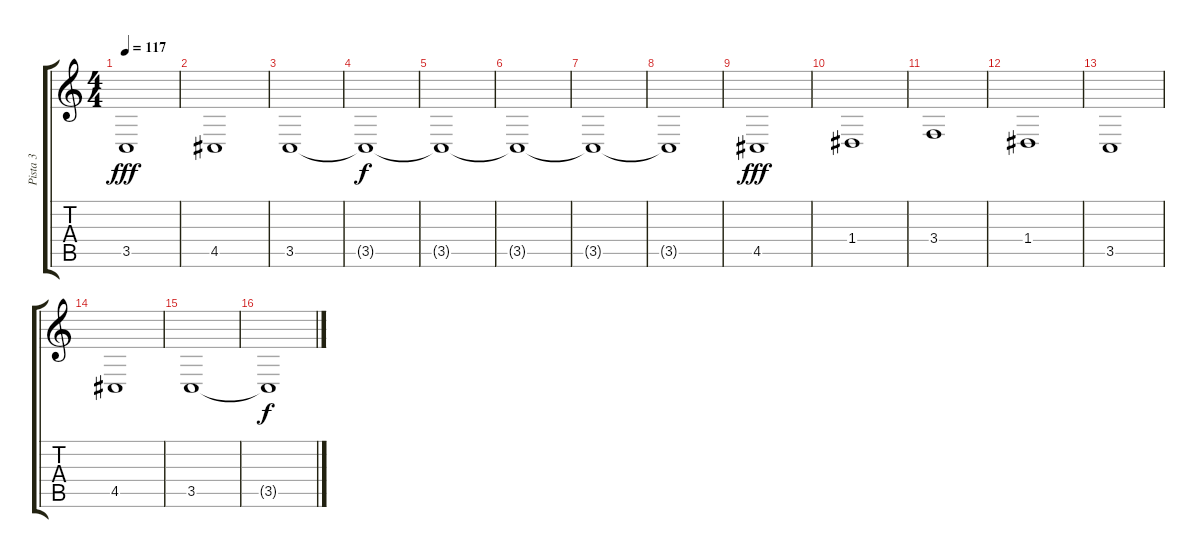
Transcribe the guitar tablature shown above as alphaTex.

\track ("Pista 3" "Pista 3") {instrument celesta}
\staff {score tabs}
\tuning (E4 B3 G3 D3 A2 E2) {hide}
\ts (4 4)
\tempo 117
\clef g2
\ks c
3.5.1{dy fff} |
4.5.1 |
3.5.1 |
3.5{t}.1{dy f} |
3.5{t}.1 |
3.5{t}.1 |
3.5{t}.1 |
3.5{t}.1 |
4.5.1{dy fff} |
1.4.1 |
3.4.1 |
1.4.1 |
3.5.1 |
4.5.1 |
3.5.1 |
3.5{t}.1{dy f}
